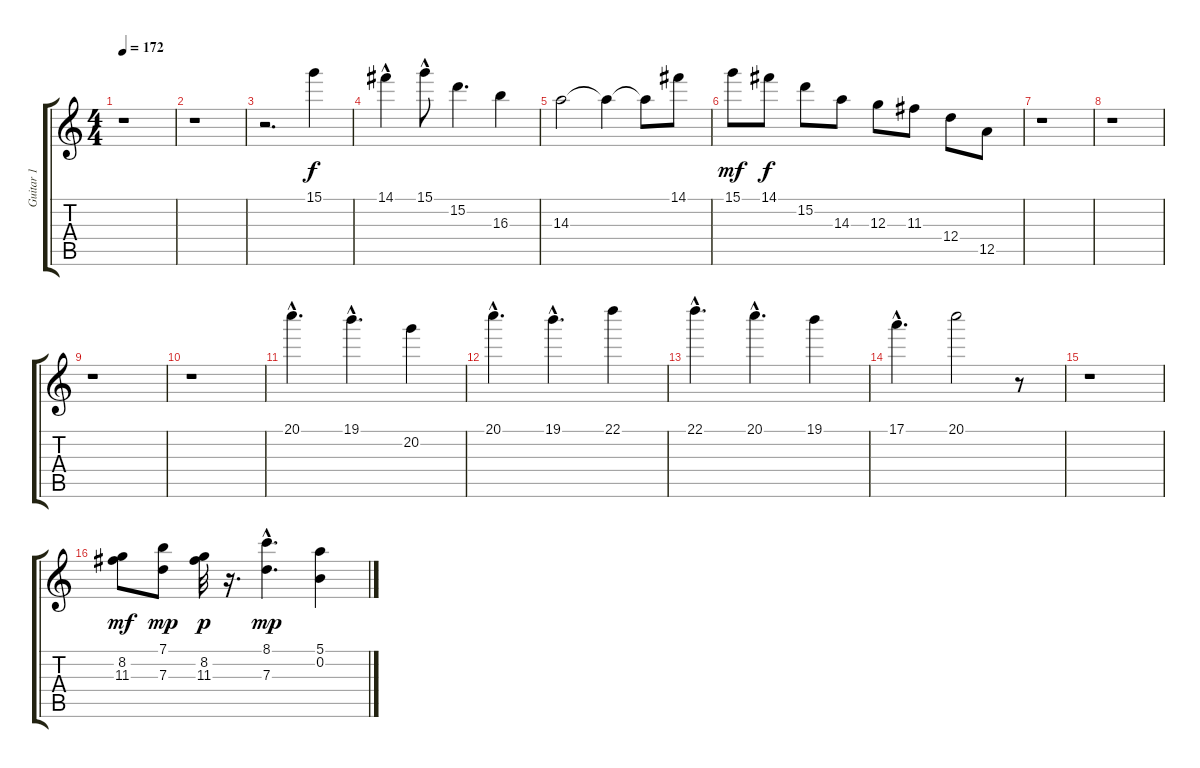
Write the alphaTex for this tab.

\track ("Guitar 1" "Guitar 1") {instrument acousticguitarsteel}
\staff {score tabs}
\tuning (E4 B3 G3 D3 A2 E2) {hide}
\ts (4 4)
\tempo 172
\clef g2
\ks c
r.1{dy f} |
r.1 |
r.2{d} 15.1.4 |
14.1{hac}.4 15.1{hac}.8 15.2.4{d} 16.3.4 |
14.3.2 14.3{t}.4 14.3{t}.8 14.1.8 |
15.1.8{dy mf} 14.1.8{dy f} 15.2.8 14.3.8 12.3.8 11.3.8 12.4.8 12.5.8 |
r.1 |
r.1 |
r.1 |
r.1 |
20.1{hac}.4{d} 19.1{hac}.4{d} 20.2.4 |
20.1{hac}.4{d} 19.1{hac}.4{d} 22.1.4 |
22.1{hac}.4{d} 20.1{hac}.4{d} 19.1.4 |
17.1{hac}.4{d} 20.1.2 r.8 |
r.1 |
(8.2 11.3).8{dy mf instrument acousticguitarnylon} (7.1 7.3).8{dy mp} (8.2 11.3).32{dy p} r.16{d} (8.1{hac} 7.3{hac}).4{d dy mp} (5.1 0.2).4
